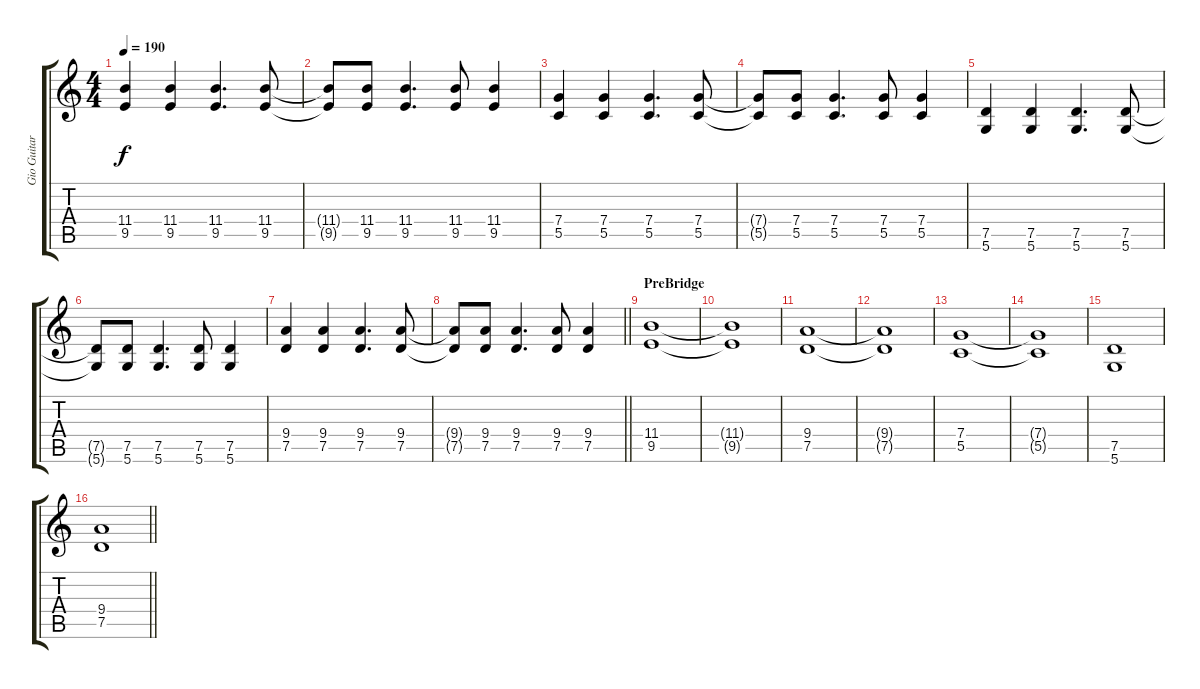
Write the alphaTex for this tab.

\track ("Gio Guitar" "Gio Guitar") {instrument distortionguitar}
\staff {score tabs}
\tuning (D4 A3 F3 C3 G2 D2) {hide}
\ts (4 4)
\tempo 190
\clef g2
\ks c
(11.4 9.5).4{dy f} (11.4 9.5).4 (11.4 9.5).4{d} (11.4 9.5).8 |
(11.4{t} 9.5{t}).8 (11.4 9.5).8 (11.4 9.5).4{d} (11.4 9.5).8 (11.4 9.5).4 |
(7.4 5.5).4 (7.4 5.5).4 (7.4 5.5).4{d} (7.4 5.5).8 |
(7.4{t} 5.5{t}).8 (7.4 5.5).8 (7.4 5.5).4{d} (7.4 5.5).8 (7.4 5.5).4 |
(7.5 5.6).4 (7.5 5.6).4 (7.5 5.6).4{d} (7.5 5.6).8 |
(7.5{t} 5.6{t}).8 (7.5 5.6).8 (7.5 5.6).4{d} (7.5 5.6).8 (7.5 5.6).4 |
(9.4 7.5).4 (9.4 7.5).4 (9.4 7.5).4{d} (9.4 7.5).8 |
\barLineRight lightlight
(9.4{t} 7.5{t}).8 (9.4 7.5).8 (9.4 7.5).4{d} (9.4 7.5).8 (9.4 7.5).4 |
\section ("" "PreBridge")
(11.4 9.5).1 |
(11.4{t} 9.5{t}).1 |
(9.4 7.5).1 |
(9.4{t} 7.5{t}).1 |
(7.4 5.5).1 |
(7.4{t} 5.5{t}).1 |
(7.5 5.6).1 |
\barLineRight lightlight
(9.4 7.5).1
